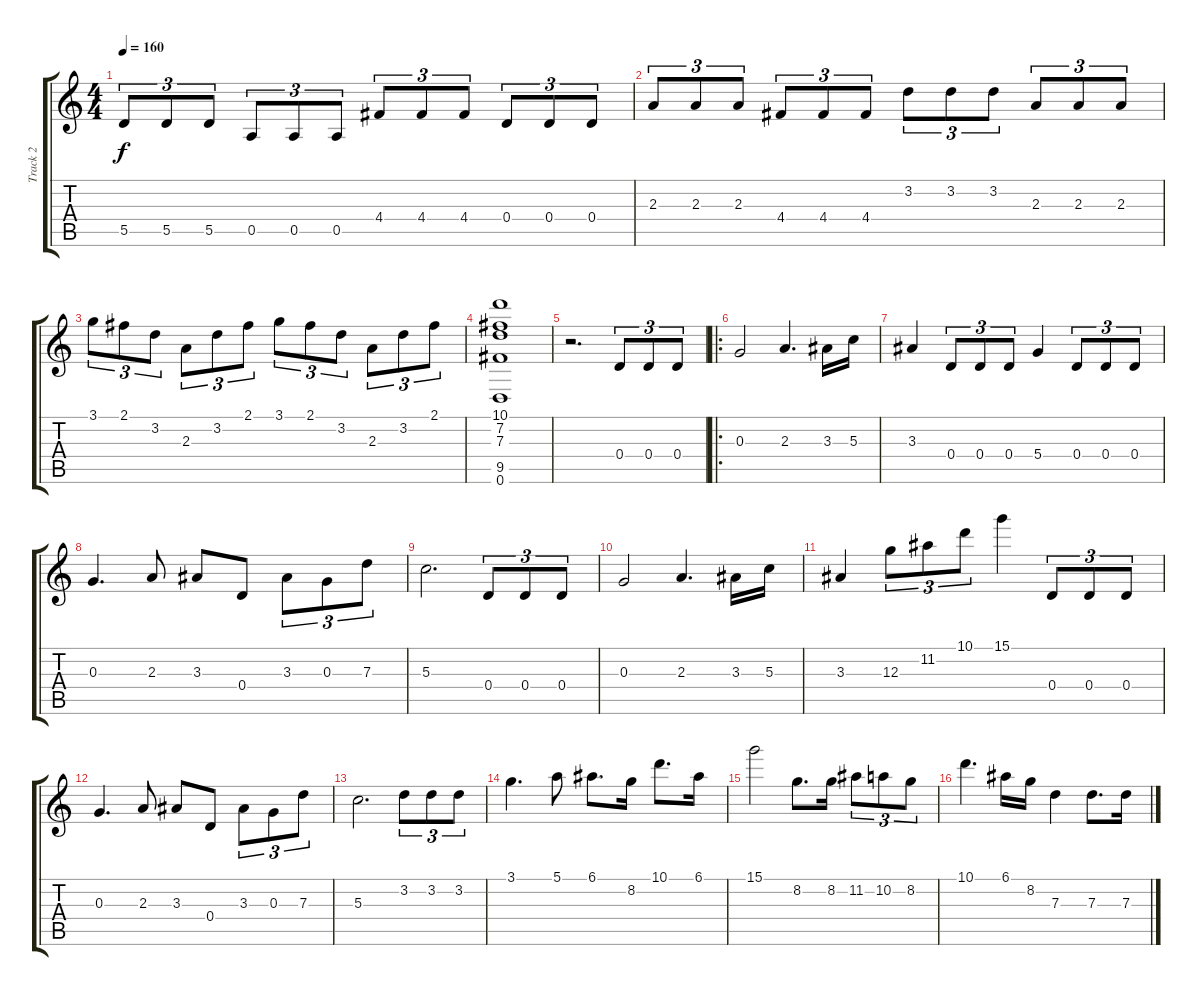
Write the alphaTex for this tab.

\track ("Track 2" "Track 2") {instrument acousticguitarsteel}
\staff {score tabs}
\tuning (E4 B3 G3 D3 A2 D2) {hide}
\ts (4 4)
\tempo 160
\clef g2
\ks c
5.5.8{tu (3 2) dy f} 5.5.8{tu (3 2)} 5.5.8{tu (3 2)} 0.5.8{tu (3 2)} 0.5.8{tu (3 2)} 0.5.8{tu (3 2)} 4.4.8{tu (3 2)} 4.4.8{tu (3 2)} 4.4.8{tu (3 2)} 0.4.8{tu (3 2)} 0.4.8{tu (3 2)} 0.4.8{tu (3 2)} |
2.3.8{tu (3 2)} 2.3.8{tu (3 2)} 2.3.8{tu (3 2)} 4.4.8{tu (3 2)} 4.4.8{tu (3 2)} 4.4.8{tu (3 2)} 3.2.8{tu (3 2)} 3.2.8{tu (3 2)} 3.2.8{tu (3 2)} 2.3.8{tu (3 2)} 2.3.8{tu (3 2)} 2.3.8{tu (3 2)} |
3.1.8{tu (3 2)} 2.1.8{tu (3 2)} 3.2.8{tu (3 2)} 2.3.8{tu (3 2)} 3.2.8{tu (3 2)} 2.1.8{tu (3 2)} 3.1.8{tu (3 2)} 2.1.8{tu (3 2)} 3.2.8{tu (3 2)} 2.3.8{tu (3 2)} 3.2.8{tu (3 2)} 2.1.8{tu (3 2)} |
(10.1 7.2 7.3 9.5 0.6).1 |
r.2{d} 0.4.8{tu (3 2)} 0.4.8{tu (3 2)} 0.4.8{tu (3 2)} |
\ro
0.3.2 2.3.4{d} 3.3.16 5.3.16 |
3.3.4 0.4.8{tu (3 2)} 0.4.8{tu (3 2)} 0.4.8{tu (3 2)} 5.4.4 0.4.8{tu (3 2)} 0.4.8{tu (3 2)} 0.4.8{tu (3 2)} |
0.3.4{d} 2.3.8 3.3.8 0.4.8 3.3.8{tu (3 2)} 0.3.8{tu (3 2)} 7.3.8{tu (3 2)} |
5.3.2{d} 0.4.8{tu (3 2)} 0.4.8{tu (3 2)} 0.4.8{tu (3 2)} |
0.3.2 2.3.4{d} 3.3.16 5.3.16 |
3.3.4 12.3.8{tu (3 2)} 11.2.8{tu (3 2)} 10.1.8{tu (3 2)} 15.1.4 0.4.8{tu (3 2)} 0.4.8{tu (3 2)} 0.4.8{tu (3 2)} |
0.3.4{d} 2.3.8 3.3.8 0.4.8 3.3.8{tu (3 2)} 0.3.8{tu (3 2)} 7.3.8{tu (3 2)} |
5.3.2{d} 3.2.8{tu (3 2)} 3.2.8{tu (3 2)} 3.2.8{tu (3 2)} |
3.1.4{d} 5.1.8 6.1.8{d} 8.2.16 10.1.8{d} 6.1.16 |
15.1.2 8.2.8{d} 8.2.16 11.2.8{tu (3 2)} 10.2.8{tu (3 2)} 8.2.8{tu (3 2)} |
10.1.4{d} 6.1.16 8.2.16 7.3.4 7.3.8{d} 7.3.16
